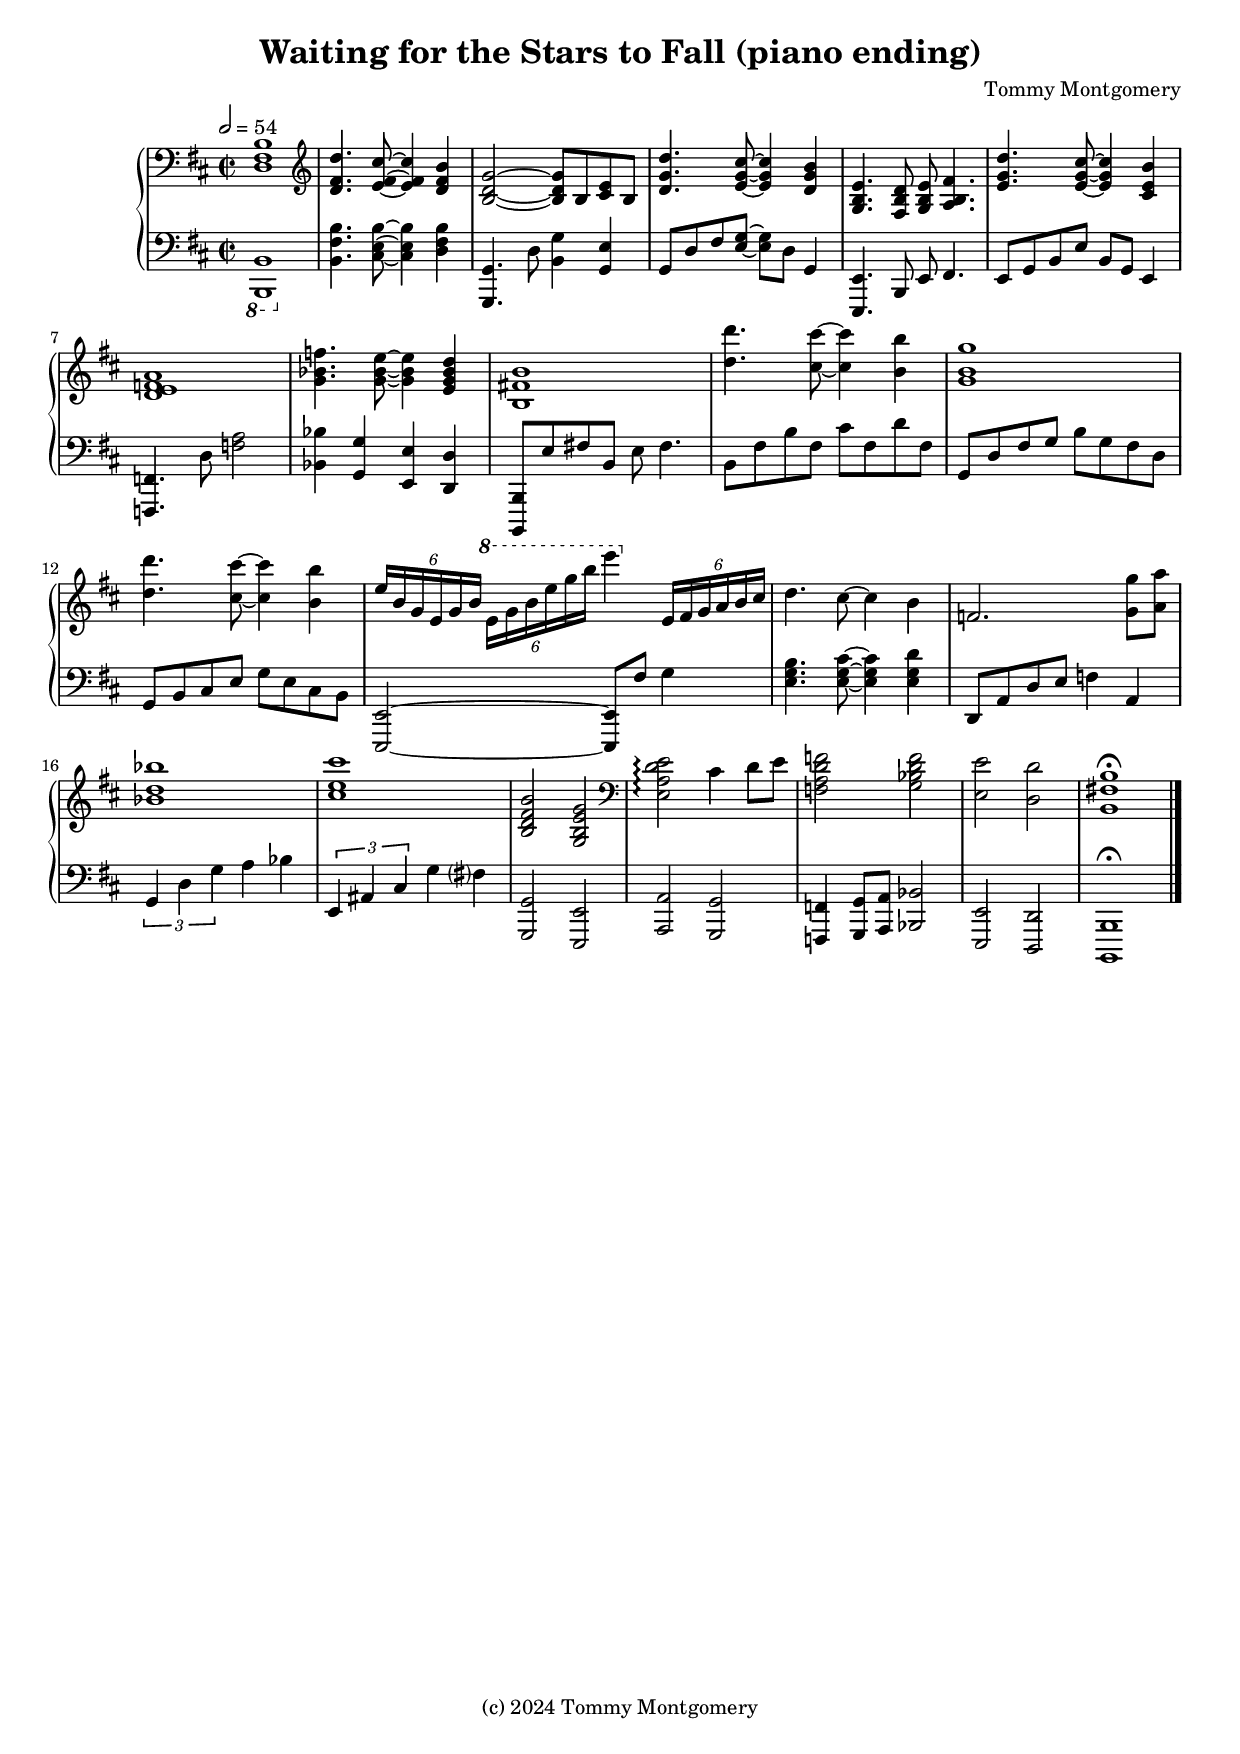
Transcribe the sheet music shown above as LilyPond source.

\version "2.24.0"
\language "english"

\header {
  title = "Waiting for the Stars to Fall (piano ending)"
  composer = "Tommy Montgomery"
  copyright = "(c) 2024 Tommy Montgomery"
}


#(set-global-staff-size 18)

global = {
  \key b \minor
  \time 2/2
  \set Timing.beamExceptions = \beamExceptions {
    16[ 16 16 16] 16[ 16 16 16] 16[ 16 16 16] 16[ 16 16 16] |
    \tuplet 3/2 4 { 8[ 8 8] 8[ 8 8] 8[ 8 8] 8[ 8 8] }
  }
  \set Staff.printKeyCancellation = ##f
  % \numericTimeSignature
  % \override TupletBracket.bracket-visibility = #'if-no-beam
  \set Score.connectArpeggios = ##t
  % \override Beam.auto-knee-gap = #10
  % \omit TupletNumber
  % \omit TupletBracket
}

\parallelMusic #'(mainR mainL) {
  \tempo 2 = 54


  \global \clef bass <d, fs b>1 |
  \global \ottava #-1 <b,, b'>1 \ottava #0 |

  \clef treble <d' fs d'>4. <e fs cs'>8 ~ q4 <d fs b> |
  <b'' fs' b>4. <cs e b'>8 ~ q4 <d fs b> |

  <b d g>2 ~ q8 b8 <cs e> b |
  <g,, g'>4. d''8 <b g'>4 <g e'> |

  <d g d'>4. <e g cs>8 ~ q4 <d g b> |
  g8 d' fs <g e> ~ q d g,4 |

  <g, b e>4. <fs b d>8 <g b e> <a b fs'>4. |
  <e, e'>4. b'8 e fs4. |

  <e' g d'>4. <e g cs>8 ~ q4 <cs e b'> |
  e8 g b e b g e4 |

  <d e f a>1 |
  <f, f'>4. d''8 <f a>2 |

  <g bf f'>4. <g bf e>8 ~ q4 <e g bf d> |
  <bf, bf'>4 <g g'> <e e'> <d d'> |

  <b fs'! b>1 |
  <b, b'>8 e'' fs! b, e fs4. |

  <d' d'>4. <cs cs'>8 ~ q4 <b b'> |
  b,8 fs' b fs cs' fs, d' fs, |

  <g b g'>1 |
  g,8 d' fs g b g fs d |

  <d' d'>4. <cs cs'>8 ~ q4 <b b'> |
  g,8 b cs e g e cs b |

  \tuplet 6/4 4 { e16 b g e g b \ottava #1 e g b e g b } e4 \ottava#0 \tuplet 6/4 { e,,,16 fs g a b cs } |
  <e,, e'>2 ~ q8 fs'' g4 |

  d4. cs8 ~ cs4 b |
  <e g b>4. <e g cs>8 ~ q4 <e g d'> |

  f2. <g g'>8 <a a'> |
  d,8 a' d e f4 a, |

  <bf d bf'>1 |
  \tuplet 3/2 { g4 d' g } a bf |

  <cs e cs'>1 |
  \tuplet 3/2 { e,,4 as cs } g'4 fs? |

  <b, d fs b>2 <g b e g> |
  <g,, g'>2 <e e'> |

  \clef bass <e a d e>2\arpeggio cs'4 d8 e |
  <a a'>2 <g g'> |

  <f, a d f>2 <g bf d f> |
  <f f'>4 <g g'>8 <a a'> <bf bf'>2 |

  <e e'>2 <d d'> |
  <e, e'>2 <d d'> |

%{
  \bar "||"

  \clef bass fs,,16 d b d g e b e g e b e g b e g |
  <b,,, b'>4 <g' g'> <e e'> <as as'> |

  \clef treble fs16 d b d g e b e g e b e g b e g |
  <b b'>4 <g' g'> <e e'> <as as'> |

  fs16 d b d g e b e g e b e g b e g |
  <b b'>4 <g' g'> <e e'> <as as'> |

  \ottava #1 fs16 d b d g e b e g e b e g b e g |
  \clef treble <b b'>4 <g' g'> <e e'> <as as'> |

  <b, cs fs>4 <b, cs fs>4 \ottava #0 <b, cs fs>4 <b, cs fs>4 |
  fs''4 fs, fs, \clef bass fs, |


  <g b d g>2 <g b e g> |
  <b,, b'>2  <g g'> |

  <e a d e>2 <e a cs e> |
  <a a'>2. <g g'>4 |

  <f a d f>2 <g bf d f> |
  <f f'>4 <g g'>8 <a a'> <bf bf'>2 |

  <e e'>2 <d d'> |
  <e, e'>2 <d d'> |

%}

  %{
  \tempo 4. = 96
  \time 12/8 <d, fs>8 cs b <e g> cs b <e g> d b <e a> d cs |
  \time 12/8 <b,,, b'>4. <g' g'> <e e'> <a a'> |

  <f a>8 e d <g bf> e d <a' d> f e <cs' e> as g |
  <f f'>4. <g g'> <a a'> <as as'> |

  <d' fs!>8 cs b! <e g> cs b <e g> d b <e a> d cs |
  <b b'>4. <g' g'> <e e'> <a a'> |

  <f a>8 e d <g bf> e d <a' d> f e <cs' e> as g |
  <f f'>4. <g g'> <a a'> <as as'> |

  \ottava #1 <d' fs!>8 cs b! <e g> cs b <e g> d b <e a> d cs |
  \clef treble b'8 cs d cs d e d e g e g a |

  <f a>8 e d <g bf> e d <a' d> f e <cs' e> as g |
  f8 g a g a bf a bf cs as cs e |

  <b d fs>4. <b, d fs> \ottava #0 <b, d fs> <b, d fs> |
  <b d fs>4. <b, d fs> \clef bass <b, d fs> <b, d fs> |

  \tempo 2 = 36
  \time 2/2
  \clef bass <g b d g>2. fs'4 |
  <g g'>2. <fs fs'>4 |

  <e, g b e>2 d' |
  <e e'>2 <fs fs'>4 <g g'> |

  <e, a d e>2 cs' |
  <a a'>2. <g g'>4 |

  <f, a d f>1 |
  <f f'>2 <g g'>4 <a a'> |

  <g bf d f>2 <e e'>4 <d d'> |
  <bf bf'>2 <e, e'>4 <d d'> |

%}

  <b fs'! b>1\fermata |
  <b b'>1\fermata |


  \bar "|."



}

mainStaff = \new PianoStaff <<
  \new Staff = "mainR" \with {
    midiInstrument = "acoustic grand"
  } \relative c' \mainR
  \new Staff ="mainL" \with {
    midiInstrument = "acoustic grand"
  } { \clef bass \relative c \mainL }
>>

\score {
  <<
    \mainStaff
  >>
  \layout {
    \context {
      \Staff \RemoveEmptyStaves
      \override Glissando.minimum-length = #4
      \override Glissando.springs-and-rods = #ly:spanner::set-spacing-rods
      \override Glissando.thickness = #2
      \override VerticalAxisGroup.remove-first = ##t
    }
  }
  \midi {}
}